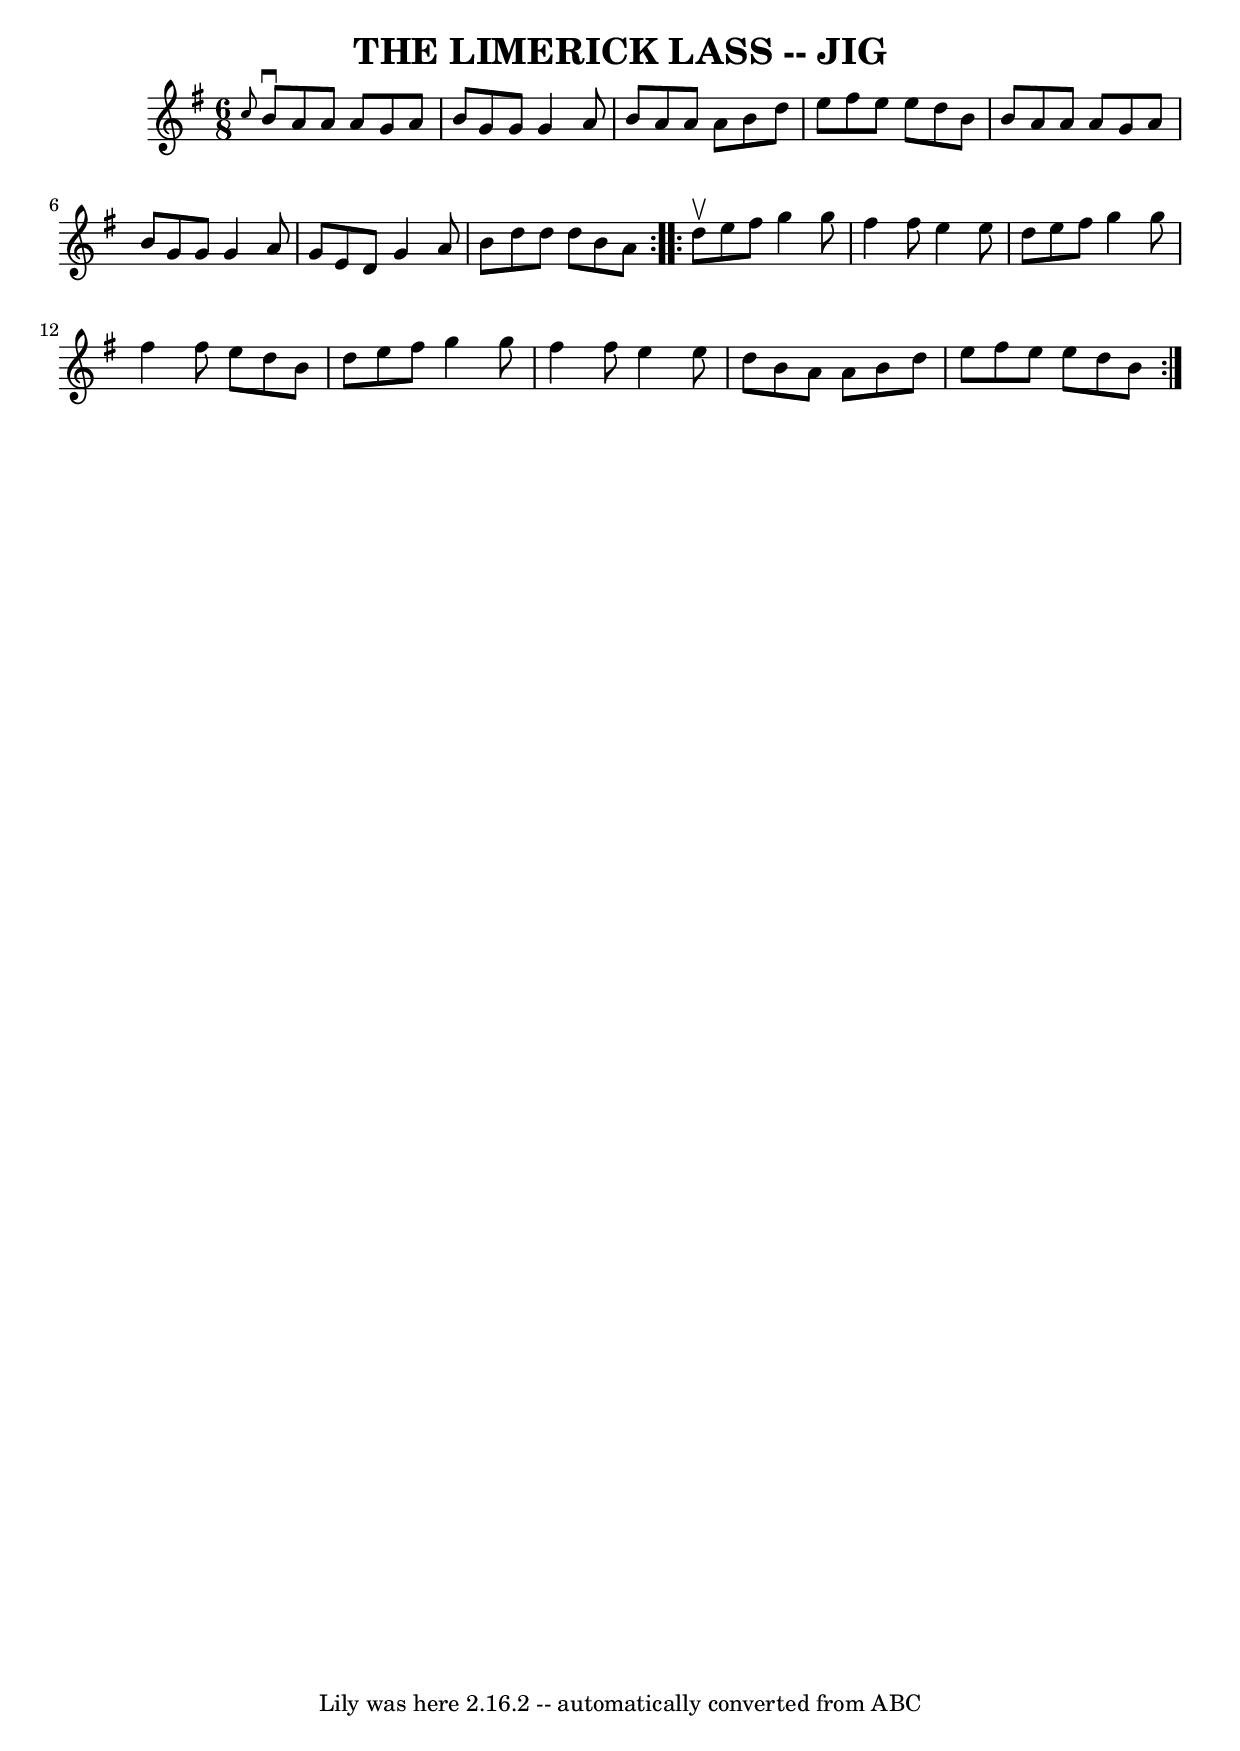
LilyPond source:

\version "2.16.2"
\include "Mammoth.ily"
\header {
  %% book = "Ryan's Mammoth Collection of Fiddle Tunes"
 crossRefNumber = "1"
 footnotes = ""
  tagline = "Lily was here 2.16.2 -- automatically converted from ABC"
  title = "THE LIMERICK LASS -- JIG"

}
voicedefault =  {



  \repeat volta 2 {

    \time 6/8 
    \key g \major
    \grace { c''8  
	   } b'8^\downbow a'8 a'8 a'8 g'8 a'8     |
 b'8 g'8 g'8 g'4 a'8    |
 b'8 a'8 a'8 a'8 b'8 d''8     |
 e''8 fis''8 e''8 e''8 d''8 b'8         |
 b'8 a'8 a'8 a'8 g'8 a'8     |
 b'8 g'8 g'8 g'4 a'8    |
 g'8 e'8 d'8 g'4 a'8     |
 b'8 d''8 d''8 d''8 b'8 a'8    
  }     

  \repeat volta 2 { d''8^\upbow e''8 fis''8 g''4 g''8     |
 fis''4 fis''8 e''4 e''8     |
 d''8 e''8 fis''8 g''4 g''8     |
 fis''4 fis''8 e''8 d''8 b'8        |
 d''8 e''8 fis''8 g''4 g''8     |
 fis''4 fis''8 e''4 e''8     |
 d''8 b'8 a'8 a'8 b'8 d''8    |
 e''8 
 fis''8 e''8 e''8 d''8 b'8    
  }   

}

\score{
  <<

    \context Staff="default"
    {
      \voicedefault 
      
    }

  >>
  \layout {
    
  }
  \midi {
  }

}
